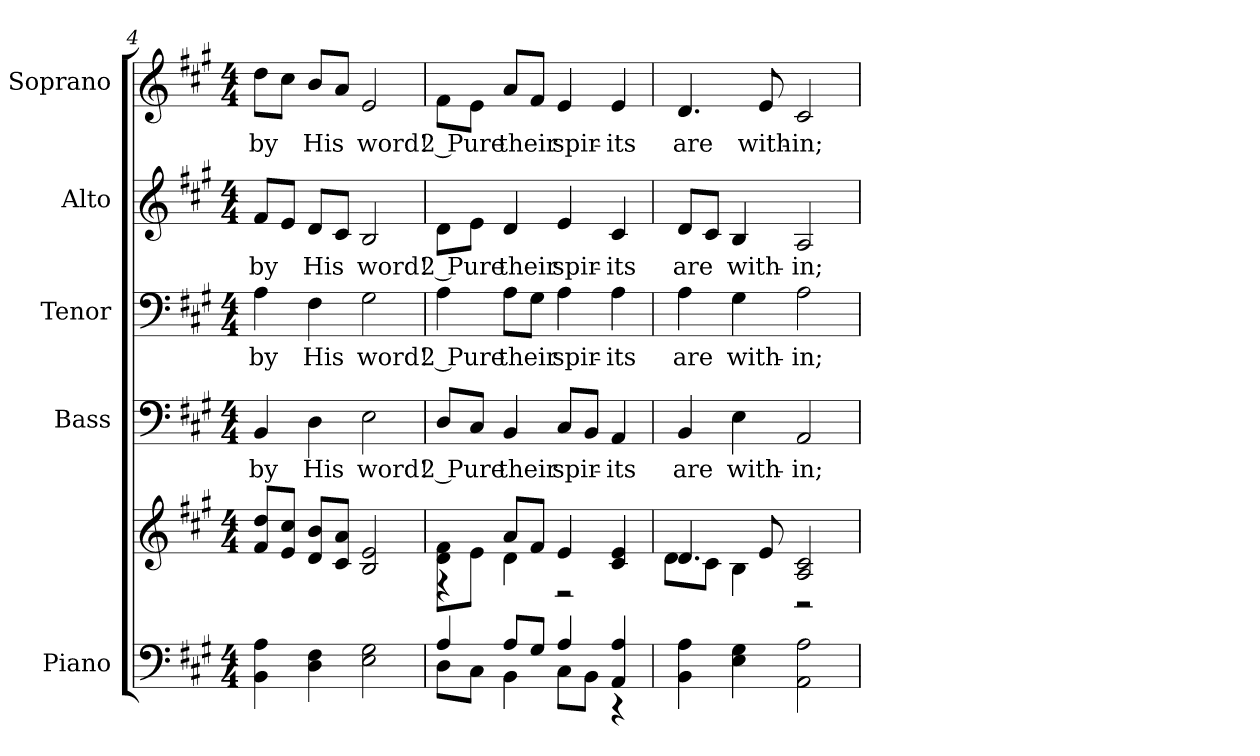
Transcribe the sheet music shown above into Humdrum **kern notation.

**kern	**kern	**kern	**text	**kern	**text	**kern	**text	**kern	**text
*part5	*part5	*part4	*part4	*part3	*part3	*part2	*part2	*part1	*part1
*staff6	*staff5	*staff4	*staff4	*staff3	*staff3	*staff2	*staff2	*staff1	*staff1
*I"Piano	*	*I"Bass	*	*I"Tenor	*	*I"Alto	*	*I"Soprano	*
*I'Pno.	*	*I'B.	*	*I'T.	*	*I'A.	*	*I'S.	*
!!LO:PB:g=z
*clefF4	*clefG2	*clefF4	*	*clefF4	*	*clefG2	*	*clefG2	*
*k[f#c#g#]	*k[f#c#g#]	*k[f#c#g#]	*	*k[f#c#g#]	*	*k[f#c#g#]	*	*k[f#c#g#]	*
*A:	*A:	*A:	*	*A:	*	*A:	*	*A:	*
*M4/4	*M4/4	*M4/4	*	*M4/4	*	*M4/4	*	*M4/4	*
=4	=4	=4	=4	=4	=4	=4	=4	=4	=4
!	!	!	!LO:LY:b:color=#000000	!	!	!	!	!	!
!	!	!	!	!	!LO:LY:b:color=#000000	!	!	!	!
!	!	!	!	!	!	!	!LO:LY:b:color=#000000	!	!
!	!	!	!	!	!	!	!	!	!LO:LY:b:color=#000000
4BBi\ 4Ai	8f#i/ 8ddiL	4BBi/	by	4Ai\	by	8f#i/L	by	8ddi\L	by
.	8ei/ 8cc#iJ	.	.	.	.	8ei/J	.	8cc#i\J	.
!	!	!	!LO:LY:b:color=#000000	!	!	!	!	!	!
!	!	!	!	!	!LO:LY:b:color=#000000	!	!	!	!
!	!	!	!	!	!	!	!LO:LY:b:color=#000000	!	!
!	!	!	!	!	!	!	!	!	!LO:LY:b:color=#000000
4Di\ 4F#i	8di/ 8biL	4Di\	His	4F#i\	His	8di/L	His	8bi/L	His
.	8c#i/ 8aiJ	.	.	.	.	8c#i/J	.	8ai/J	.
!	!	!	!LO:LY:b:color=#000000	!	!	!	!	!	!
!	!	!	!	!	!LO:LY:b:color=#000000	!	!	!	!
!	!	!	!	!	!	!	!LO:LY:b:color=#000000	!	!
!	!	!	!	!	!	!	!	!	!LO:LY:b:color=#000000
2Ei\ 2G#i	2Bi/ 2ei	2Ei\	word!	2G#i\	word!	2Bi/	word!	2ei/	word!
=5	=5	=5	=5	=5	=5	=5	=5	=5	=5
*^	*^	*	*	*	*	*	*	*	*
!	!	!	!	!	!LO:LY:b:color=#000000	!	!	!	!	!	!
!	!	!	!	!	!	!	!LO:LY:b:color=#000000	!	!	!	!
!	!	!	!	!	!	!	!	!	!LO:LY:b:color=#000000	!	!
!	!	!	!	!	!	!	!	!	!	!	!LO:LY:b:color=#000000
4Ai/	8Di\L	8di\ 8f#iL	4r	8Di/L	2 Pure	4Ai\	2 Pure	8di\L	2 Pure	8f#i\L	2 Pure
.	8C#i\J	8ei\J	.	8C#i/J	.	.	.	8ei\J	.	8ei\J	.
!	!	!	!	!	!LO:LY:b:color=#000000	!	!	!	!	!	!
!	!	!	!	!	!	!	!LO:LY:b:color=#000000	!	!	!	!
!	!	!	!	!	!	!	!	!	!LO:LY:b:color=#000000	!	!
!	!	!	!	!	!	!	!	!	!	!	!LO:LY:b:color=#000000
8Ai/L	4BBi\	8ai/L	4di\	4BBi/	their	8Ai\L	their	4di/	their	8ai/L	their
8G#i/J	.	8f#i/J	.	.	.	8G#i\J	.	.	.	8f#i/J	.
!	!	!	!	!	!LO:LY:b:color=#000000	!	!	!	!	!	!
!	!	!	!	!	!	!	!LO:LY:b:color=#000000	!	!	!	!
!	!	!	!	!	!	!	!	!	!LO:LY:b:color=#000000	!	!
!	!	!	!	!	!	!	!	!	!	!	!LO:LY:b:color=#000000
4Ai/	8C#i\L	4ei/	2r	8C#i/L	spir-	4Ai\	spir-	4ei/	spir-	4ei/	spir-
.	8BBi\J	.	.	8BBi/J	.	.	.	.	.	.	.
!	!	!	!	!	!LO:LY:b:color=#000000	!	!	!	!	!	!
!	!	!	!	!	!	!	!LO:LY:b:color=#000000	!	!	!	!
!	!	!	!	!	!	!	!	!	!LO:LY:b:color=#000000	!	!
!	!	!	!	!	!	!	!	!	!	!	!LO:LY:b:color=#000000
4AAi/ 4Ai	4r	4c#i/ 4ei	.	4AAi/	-its	4Ai\	-its	4c#i/	-its	4ei/	-its
*v	*v	*	*	*	*	*	*	*	*	*	*
=6	=6	=6	=6	=6	=6	=6	=6	=6	=6	=6
*^	*	*	*	*	*	*	*	*	*	*
!	!	!	!	!	!LO:LY:b:color=#000000	!	!	!	!	!	!
*v	*v	*	*	*	*	*	*	*	*	*	*
*^	*	*	*	*	*	*	*	*	*	*
!	!	!	!	!	!	!	!LO:LY:b:color=#000000	!	!	!	!
*v	*v	*	*	*	*	*	*	*	*	*	*
*^	*	*	*	*	*	*	*	*	*	*
!	!	!	!	!	!	!	!	!	!LO:LY:b:color=#000000	!	!
*v	*v	*	*	*	*	*	*	*	*	*	*
*^	*	*	*	*	*	*	*	*	*	*
!	!	!	!	!	!	!	!	!	!	!	!LO:LY:b:color=#000000
*v	*v	*	*	*	*	*	*	*	*	*	*
4BBi\ 4Ai	4.di/	8di\L	4BBi/	are	4Ai\	are	8di/L	are	4.di/	are
.	.	8c#i\J	.	.	.	.	8c#i/J	.	.	.
!	!	!	!	!LO:LY:b:color=#000000	!	!	!	!	!	!
!	!	!	!	!	!	!LO:LY:b:color=#000000	!	!	!	!
!	!	!	!	!	!	!	!	!LO:LY:b:color=#000000	!	!
4Ei\ 4G#i	.	4Bi\	4Ei\	with-	4G#i\	with-	4Bi/	with-	.	.
!	!	!	!	!	!	!	!	!	!	!LO:LY:b:color=#000000
.	8ei/	.	.	.	.	.	.	.	8ei/	with-
!	!	!	!	!LO:LY:b:color=#000000	!	!	!	!	!	!
!	!	!	!	!	!	!LO:LY:b:color=#000000	!	!	!	!
!	!	!	!	!	!	!	!	!LO:LY:b:color=#000000	!	!
!	!	!	!	!	!	!	!	!	!	!LO:LY:b:color=#000000
2AAi\ 2Ai	2Ai/ 2c#i	2r	2AAi/	-in;	2Ai\	-in;	2Ai/	-in;	2c#i/	-in;
*	*v	*v	*	*	*	*	*	*	*	*
=	=	=	=	=	=	=	=	=	=
*-	*-	*-	*-	*-	*-	*-	*-	*-	*-
